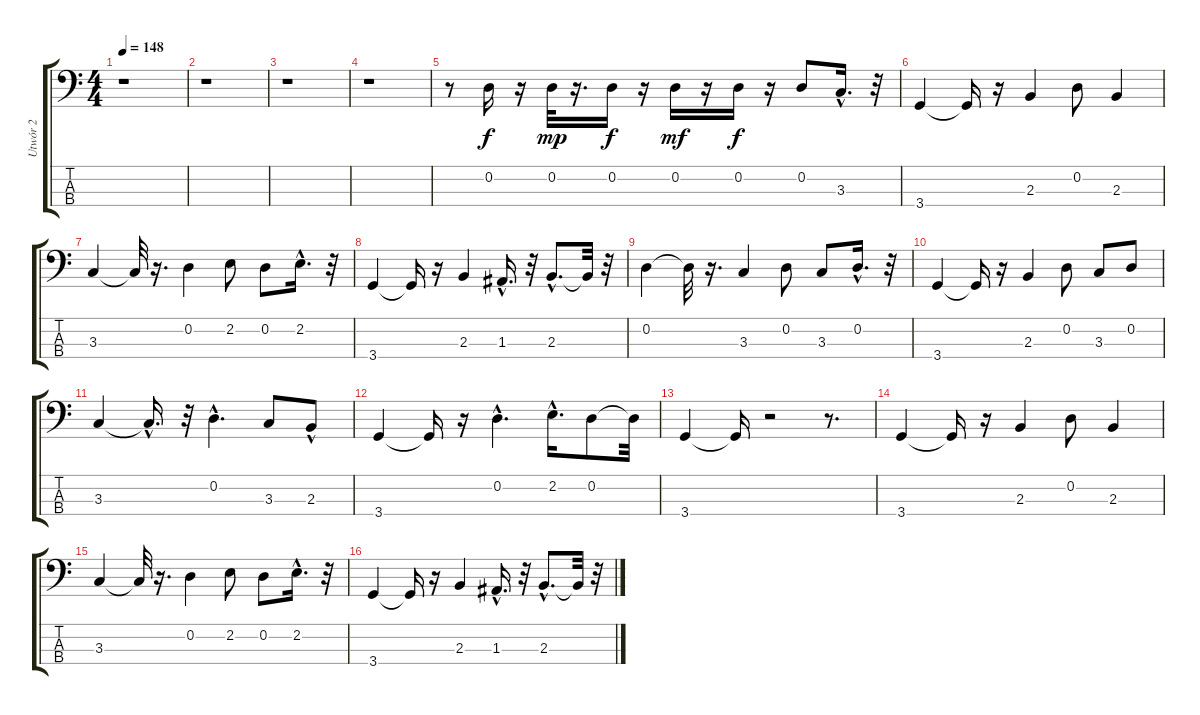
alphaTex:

\track ("Utwór 2" "Utwór 2") {instrument fretlessbass}
\staff {score tabs}
\tuning (G2 D2 A1 E1) {hide}
\ts (4 4)
\tempo 148
\clef f4
\ks c
r.1{dy f instrument fretlessbass} |
r.1 |
r.1 |
r.1 |
r.8 0.2.16 r.16 0.2.32{dy mp} r.16{d} 0.2.16{dy f} r.16 0.2.16{dy mf} r.16 0.2.16{dy f} r.16 0.2.8 3.3{hac}.16{d} r.32 |
3.4.4 3.4{t}.16 r.16 2.3.4 0.2.8 2.3.4 |
3.3.4 3.3{t}.32 r.16{d} 0.2.4 2.2.8 0.2.8 2.2{hac}.16{d} r.32 |
3.4.4 3.4{t}.16 r.16 2.3.4 1.3{hac}.16{d} r.32 2.3{hac}.8{d} 2.3{t}.32 r.32 |
0.2.4 0.2{t}.32 r.16{d} 3.3.4 0.2.8 3.3.8 0.2{hac}.16{d} r.32 |
3.4.4 3.4{t}.16 r.16 2.3.4 0.2.8 3.3.8 0.2.8 |
3.3.4 3.3{hac t}.16{d} r.32 0.2{hac}.4{d} 3.3.8 2.3{hac}.8 |
3.4.4 3.4{t}.16 r.16 0.2{hac}.4{d} 2.2{hac}.16{d} 0.2.8 0.2{t}.32 |
3.4.4 3.4{t}.16 r.2 r.8{d} |
3.4.4 3.4{t}.16 r.16 2.3.4 0.2.8 2.3.4 |
3.3.4 3.3{t}.32 r.16{d} 0.2.4 2.2.8 0.2.8 2.2{hac}.16{d} r.32 |
3.4.4 3.4{t}.16 r.16 2.3.4 1.3{hac}.16{d} r.32 2.3{hac}.8{d} 2.3{t}.32 r.32
